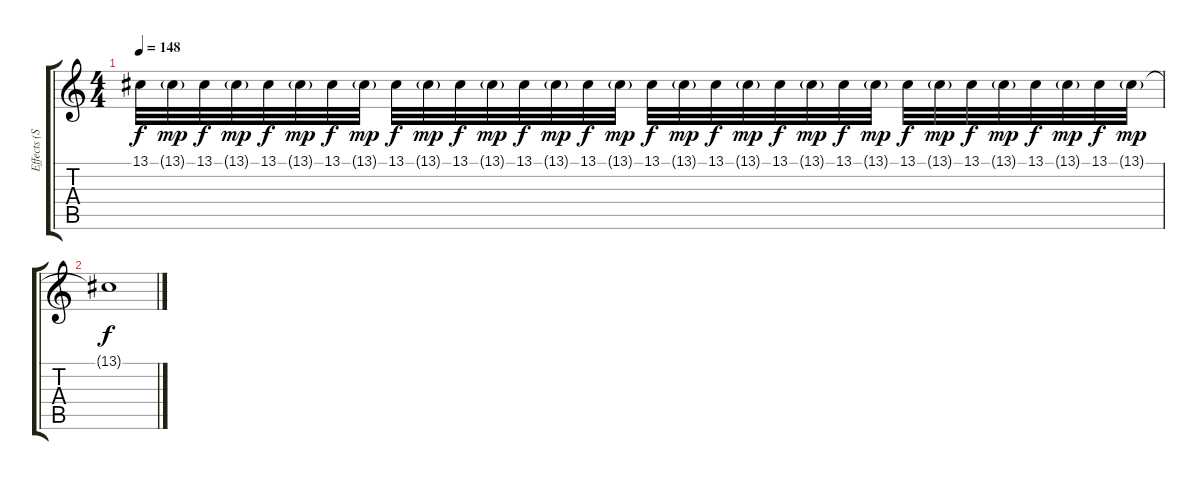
\track ("Effects (Synth Voice)" "Effects (S") {instrument synthvoice}
\staff {score tabs}
\tuning (C4 G3 Eb3 Bb2 F2 C2) {hide}
\ts (4 4)
\tempo 148
\clef g2
\ks c
13.1.32{dy f instrument synthvoice} 13.1{g}.32{dy mp} 13.1.32{dy f} 13.1{g}.32{dy mp} 13.1.32{dy f} 13.1{g}.32{dy mp} 13.1.32{dy f} 13.1{g}.32{dy mp} 13.1.32{dy f} 13.1{g}.32{dy mp} 13.1.32{dy f} 13.1{g}.32{dy mp} 13.1.32{dy f} 13.1{g}.32{dy mp} 13.1.32{dy f} 13.1{g}.32{dy mp} 13.1.32{dy f} 13.1{g}.32{dy mp} 13.1.32{dy f} 13.1{g}.32{dy mp} 13.1.32{dy f} 13.1{g}.32{dy mp} 13.1.32{dy f} 13.1{g}.32{dy mp} 13.1.32{dy f} 13.1{g}.32{dy mp} 13.1.32{dy f} 13.1{g}.32{dy mp} 13.1.32{dy f} 13.1{g}.32{dy mp} 13.1.32{dy f} 13.1{g}.32{dy mp} |
13.1{t}.1{dy f volume 0}
